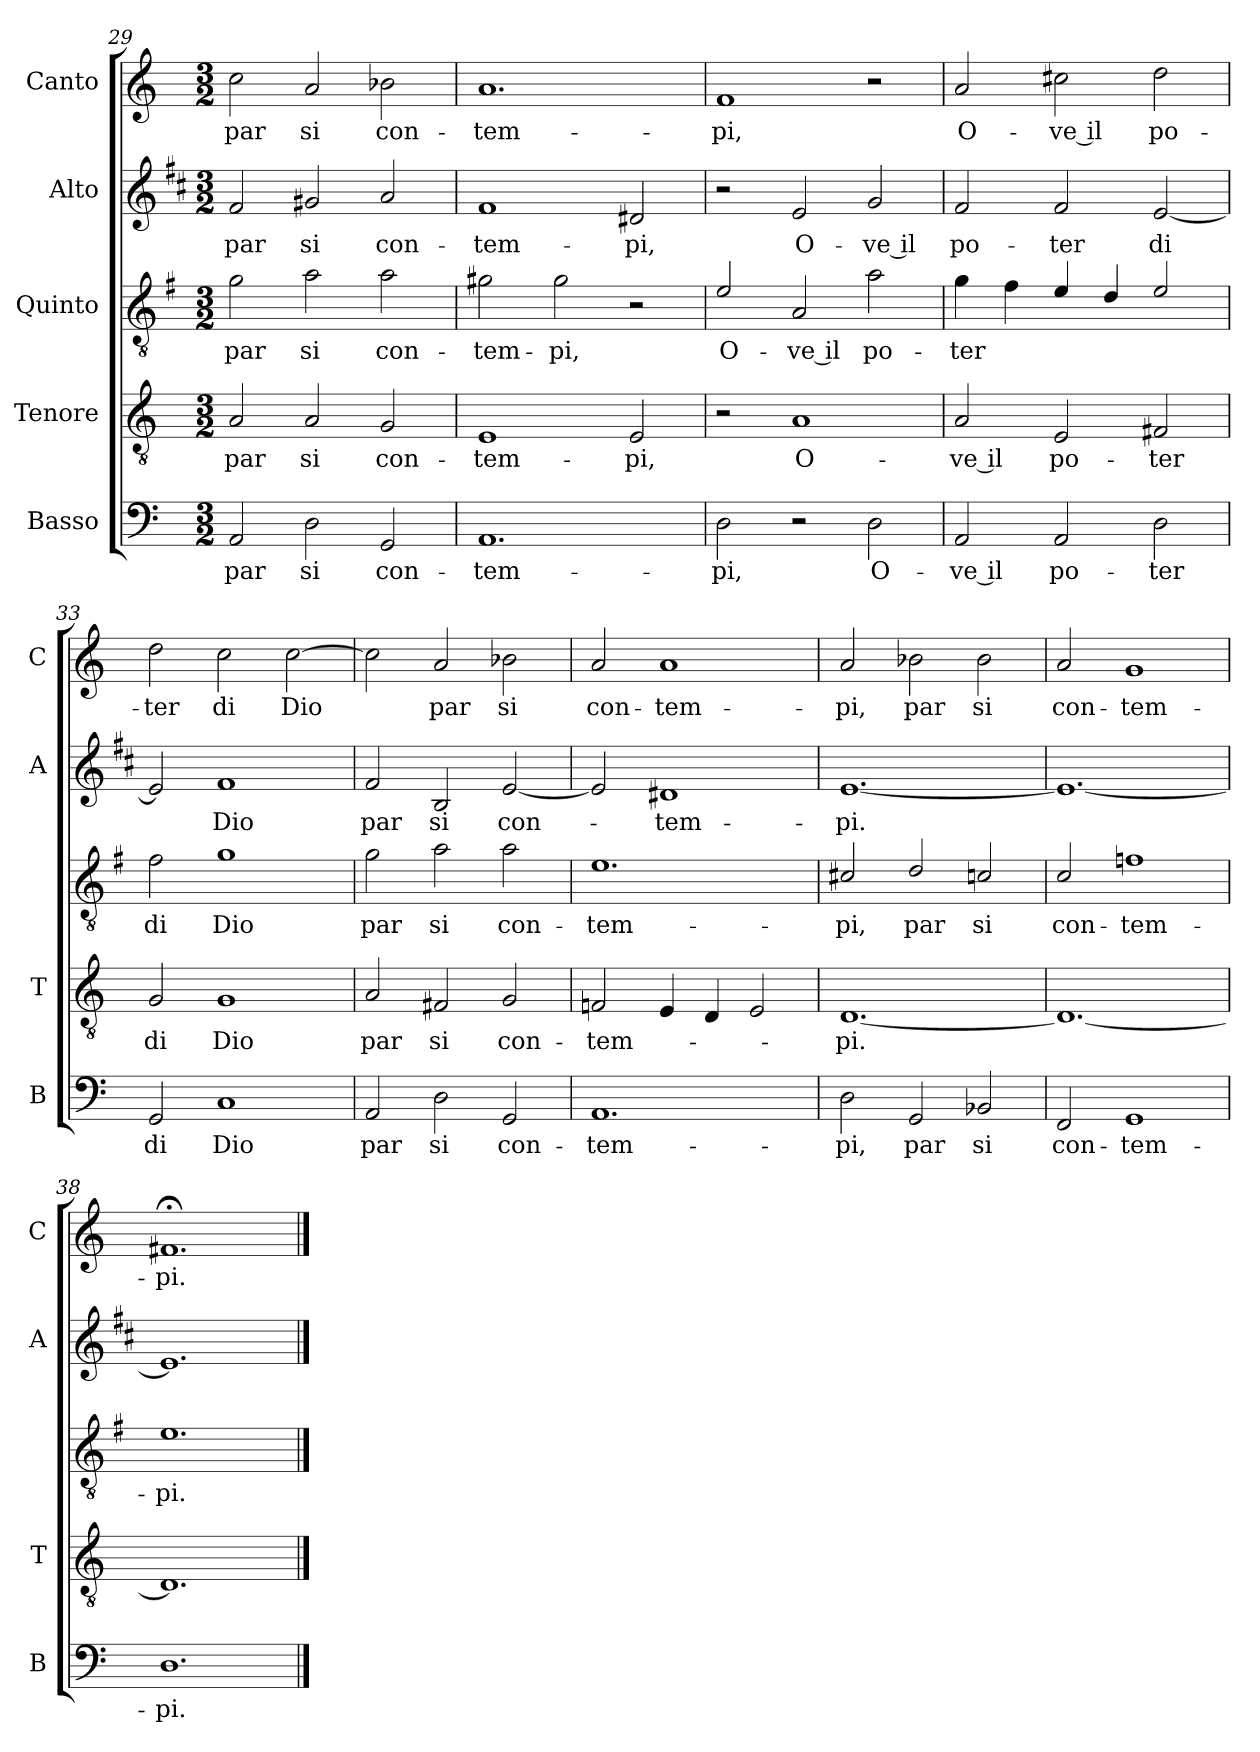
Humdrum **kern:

**kern	**text	**kern	**text	**kern	**text	**kern	**text	**kern	**text
*part5	*part5	*part4	*part4	*part3	*part3	*part2	*part2	*part1	*part1
*staff5	*staff5	*staff4	*staff4	*staff3	*staff3	*staff2	*staff2	*staff1	*staff1
*I"Basso	*	*I"Tenore	*	*I"Quinto	*	*I"Alto	*	*I"Canto	*
*I'B	*	*I'T	*	*	*	*I'A	*	*I'C	*
*clefF4	*	*clefGv2	*	*clefGv2	*	*clefG2	*	*clefG2	*
*	*	*	*	*ITrd4c7	*	*ITrd1c2	*	*	*
*k[]	*	*k[]	*	*k[]	*	*k[]	*	*k[]	*
*C:	*	*C:	*	*C:	*	*C:	*	*C:	*
*M3/2	*	*M3/2	*	*M3/2	*	*M3/2	*	*M3/2	*
=29	=29	=29	=29	=29	=29	=29	=29	=29	=29
!	!LO:LY:b	!	!LO:LY:b	!	!LO:LY:b	!	!LO:LY:b	!	!LO:LY:b
2AA/	par	2A/	par	2c\	par	2e/	par	2cc\	par
!	!LO:LY:b	!	!LO:LY:b	!	!LO:LY:b	!	!LO:LY:b	!	!LO:LY:b
2D\	si	2A/	si	2d\	si	2f#X/	si	2a/	si
!	!LO:LY:b	!	!LO:LY:b	!	!LO:LY:b	!	!LO:LY:b	!	!LO:LY:b
2GG/	con-	2G/	con-	2d\	con-	2g/	con-	2b-X\	con-
=30	=30	=30	=30	=30	=30	=30	=30	=30	=30
!	!LO:LY:b	!	!LO:LY:b	!	!LO:LY:b	!	!LO:LY:b	!	!LO:LY:b
1.AA	-tem-	1E	-tem-	2c#X\	-tem-	1e	-tem-	1.a	-tem-
!	!	!	!	!	!LO:LY:b	!	!	!	!
.	.	.	.	2c#\	-pi,	.	.	.	.
!	!	!	!LO:LY:b	!	!	!	!LO:LY:b	!	!
.	.	2E/	-pi,	2r	.	2c#X/	-pi,	.	.
=31	=31	=31	=31	=31	=31	=31	=31	=31	=31
!	!LO:LY:b	!	!	!	!LO:LY:b	!	!	!	!LO:LY:b
2D\	-pi,	2r	.	2A/	O-	2r	.	1f	-pi,
!	!	!	!LO:LY:b	!	!LO:LY:b	!	!LO:LY:b	!	!
2r	.	1A	O-	2D/	-ve il	2d/	O-	.	.
!	!LO:LY:b	!	!	!	!LO:LY:b	!	!LO:LY:b	!	!
2D\	O-	.	.	2d\	po-	2f/	-ve il	2r	.
!!LO:PB:g=z
=32	=32	=32	=32	=32	=32	=32	=32	=32	=32
!	!LO:LY:b	!	!LO:LY:b	!	!LO:LY:b	!	!LO:LY:b	!	!LO:LY:b
2AA/	-ve il	2A/	-ve il	4c\	-ter	2e/	po-	2a/	O-
.	.	.	.	4B\	.	.	.	.	.
!	!LO:LY:b	!	!LO:LY:b	!	!	!	!LO:LY:b	!	!LO:LY:b
2AA/	po-	2E/	po-	4A/	.	2e/	-ter	2cc#X\	-ve il
.	.	.	.	4G/	.	.	.	.	.
!	!LO:LY:b	!	!LO:LY:b	!	!	!	!LO:LY:b	!	!LO:LY:b
2D\	-ter	2F#X/	-ter	2A/	.	[2d/	di	2dd\	po-
=33	=33	=33	=33	=33	=33	=33	=33	=33	=33
!	!LO:LY:b	!	!LO:LY:b	!	!LO:LY:b	!	!	!	!LO:LY:b
2GG/	di	2G/	di	2B\	di	2d/]	.	2dd\	-ter
!	!LO:LY:b	!	!LO:LY:b	!	!LO:LY:b	!	!LO:LY:b	!	!LO:LY:b
1C	Dio	1G	Dio	1c	Dio	1e	Dio	2cc\	di
!	!	!	!	!	!	!	!	!	!LO:LY:b
.	.	.	.	.	.	.	.	[2cc\	Dio
=34	=34	=34	=34	=34	=34	=34	=34	=34	=34
!	!LO:LY:b	!	!LO:LY:b	!	!LO:LY:b	!	!LO:LY:b	!	!
2AA/	par	2A/	par	2c\	par	2e/	par	2cc\]	.
!	!LO:LY:b	!	!LO:LY:b	!	!LO:LY:b	!	!LO:LY:b	!	!LO:LY:b
2D\	si	2F#X/	si	2d\	si	2A/	si	2a/	par
!	!LO:LY:b	!	!LO:LY:b	!	!LO:LY:b	!	!LO:LY:b	!	!LO:LY:b
2GG/	con-	2G/	con-	2d\	con-	[2d/	con-	2b-X\	si
=35	=35	=35	=35	=35	=35	=35	=35	=35	=35
!	!LO:LY:b	!	!LO:LY:b	!	!LO:LY:b	!	!	!	!LO:LY:b
1.AA	-tem-	2Fni/	-tem-	1.A	-tem-	2d/]	.	2a/	con-
!	!	!	!	!	!	!	!LO:LY:b	!	!LO:LY:b
.	.	4E/	.	.	.	1c#X	-tem-	1a	-tem-
.	.	4D/	.	.	.	.	.	.	.
.	.	2E/	.	.	.	.	.	.	.
=36	=36	=36	=36	=36	=36	=36	=36	=36	=36
!	!LO:LY:b	!	!LO:LY:b	!	!LO:LY:b	!	!LO:LY:b	!	!LO:LY:b
2D\	-pi,	[1.D	-pi.	2F#X/	-pi,	[1.d	-pi.	2a/	-pi,
!	!LO:LY:b	!	!	!	!LO:LY:b	!	!	!	!LO:LY:b
2GG/	par	.	.	2G/	par	.	.	2b-X\	par
!	!LO:LY:b	!	!	!	!LO:LY:b	!	!	!	!LO:LY:b
2BB-X/	si	.	.	2Fn/	si	.	.	2b-\	si
=37	=37	=37	=37	=37	=37	=37	=37	=37	=37
!	!LO:LY:b	!	!	!	!LO:LY:b	!	!	!	!LO:LY:b
2FF/	con-	1.D_	.	2F/	con-	1.d_	.	2a/	con-
!	!LO:LY:b	!	!	!	!LO:LY:b	!	!	!	!LO:LY:b
1GG	-tem-	.	.	1B-X	-tem-	.	.	1g	-tem-
=38	=38	=38	=38	=38	=38	=38	=38	=38	=38
!	!LO:LY:b	!	!	!	!LO:LY:b	!	!	!	!LO:LY:b
1.D	-pi.	1.D]	.	1.A	-pi.	1.d]	.	1.f#X;<	-pi.
==	==	==	==	==	==	==	==	==	==
*-	*-	*-	*-	*-	*-	*-	*-	*-	*-
